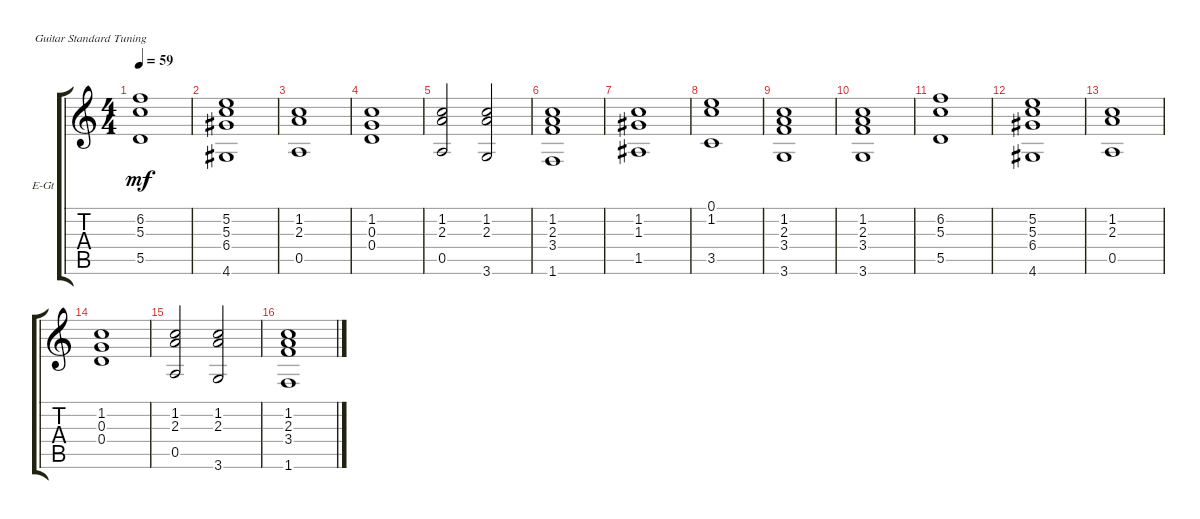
\defaultSystemsLayout 4
\bracketExtendMode groupsimilarinstruments
\firstSystemTrackNameOrientation horizontal
\otherSystemsTrackNameOrientation horizontal
\track ("Electric Guitar" "E-Gt") {mute instrument electricguitarclean}
\staff {score tabs}
\tuning (E4 B3 G3 D3 A2 E2)
\ts (4 4)
\tempo 59
\clef g2
\scale
0.485477
\ks c
(5.5 5.3 6.2).1{dy mf instrument electricguitarclean} |
\scale
0.257261 (6.4 5.3 5.2 4.6).1 |
\scale
0.257261 (0.5 1.2 2.3).1 |
\scale
0.333333 (1.2 0.3 0.4).1 |
\scale
0.333333 (1.2 2.3 0.5).2 (3.6 1.2 2.3).2 |
\scale
0.333333 (1.6 1.2 2.3 3.4).1 |
\scale
0.333333 (1.5 1.3 1.2).1 |
\scale
0.333333 (3.5 1.2 0.1).1 |
\scale
0.333333 (3.6 3.4 2.3 1.2).1 |
(3.6 3.4 2.3 1.2).1 |
\scale
0.333333 (5.5 5.3 6.2).1 |
\scale
0.333333 (6.4 5.3 5.2 4.6).1 |
\scale
0.333333 (0.5 1.2 2.3).1 |
\scale
0.333333 (1.2 0.3 0.4).1 |
\scale
0.333333 (1.2 2.3 0.5).2 (3.6 1.2 2.3).2 |
\scale
0.333333 (1.6 1.2 2.3 3.4).1
